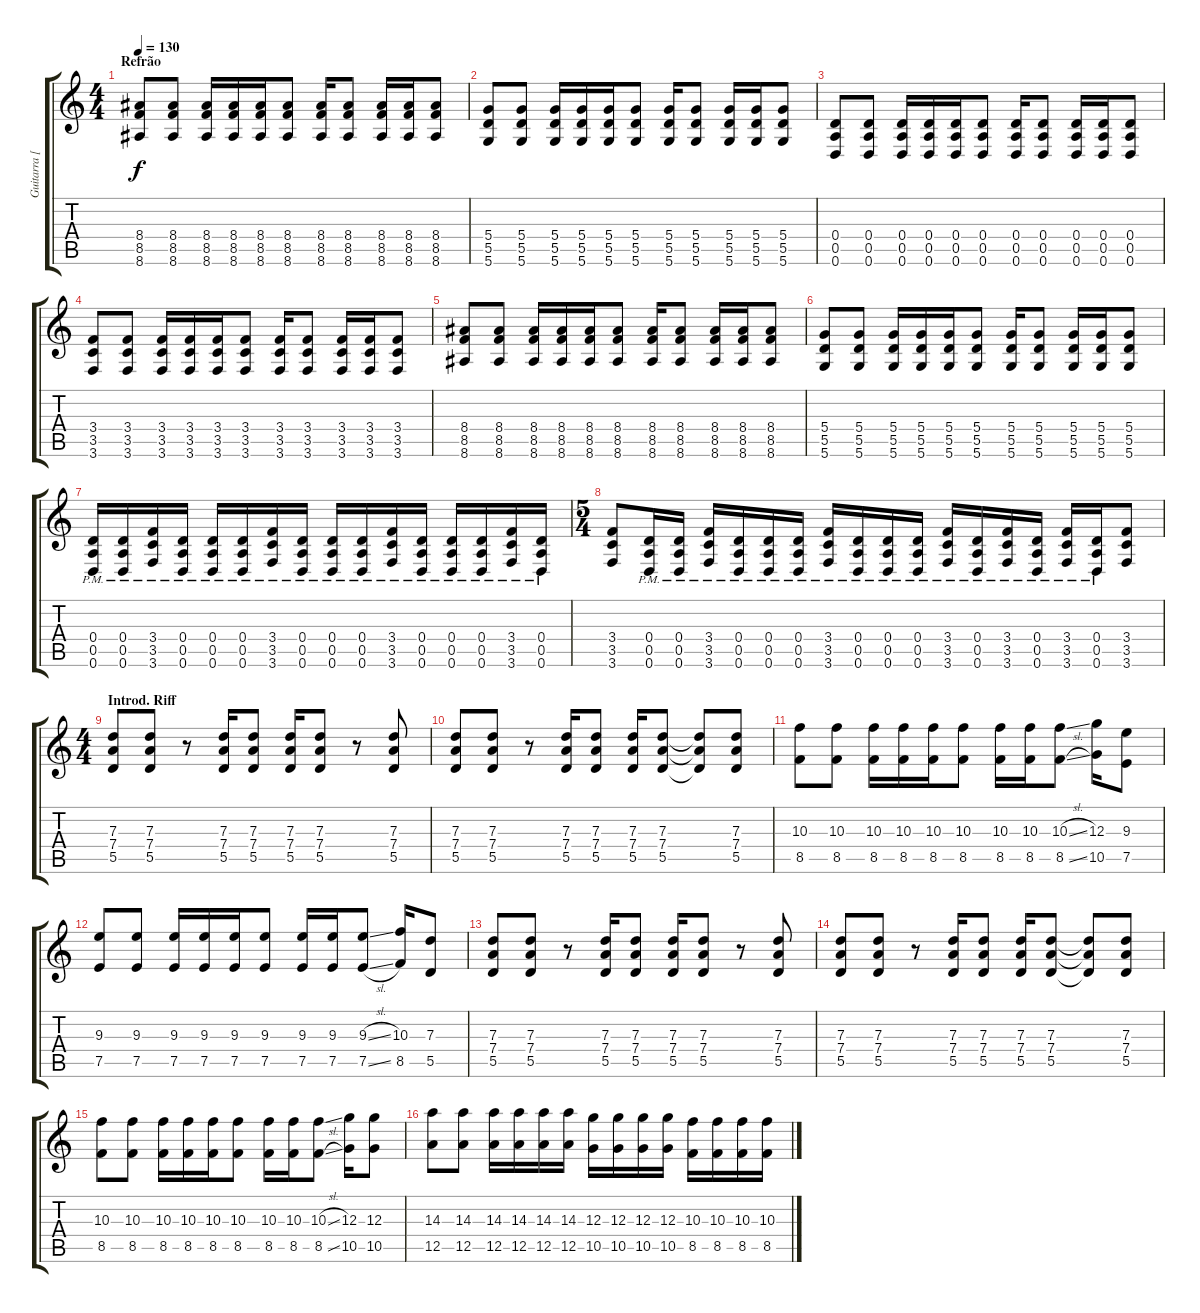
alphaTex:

\track ("Guitarra [Hóspede]" "Guitarra [") {instrument distortionguitar}
\staff {score tabs}
\tuning (E4 B3 G3 D3 A2 D2) {hide}
\ts (4 4)
\section ("" "Refrão")
\tempo 130
\clef g2
\ks c
(8.4 8.5 8.6).8{dy f} (8.4 8.5 8.6).8 (8.4 8.5 8.6).16 (8.4 8.5 8.6).16 (8.4 8.5 8.6).16 (8.4 8.5 8.6).8 (8.4 8.5 8.6).16 (8.4 8.5 8.6).8 (8.4 8.5 8.6).16 (8.4 8.5 8.6).16 (8.4 8.5 8.6).8 |
(5.4 5.5 5.6).8 (5.4 5.5 5.6).8 (5.4 5.5 5.6).16 (5.4 5.5 5.6).16 (5.4 5.5 5.6).16 (5.4 5.5 5.6).8 (5.4 5.5 5.6).16 (5.4 5.5 5.6).8 (5.4 5.5 5.6).16 (5.4 5.5 5.6).16 (5.4 5.5 5.6).8 |
(0.4 0.5 0.6).8 (0.4 0.5 0.6).8 (0.4 0.5 0.6).16 (0.4 0.5 0.6).16 (0.4 0.5 0.6).16 (0.4 0.5 0.6).8 (0.4 0.5 0.6).16 (0.4 0.5 0.6).8 (0.4 0.5 0.6).16 (0.4 0.5 0.6).16 (0.4 0.5 0.6).8 |
(3.4 3.5 3.6).8 (3.4 3.5 3.6).8 (3.4 3.5 3.6).16 (3.4 3.5 3.6).16 (3.4 3.5 3.6).16 (3.4 3.5 3.6).8 (3.4 3.5 3.6).16 (3.4 3.5 3.6).8 (3.4 3.5 3.6).16 (3.4 3.5 3.6).16 (3.4 3.5 3.6).8 |
(8.4 8.5 8.6).8 (8.4 8.5 8.6).8 (8.4 8.5 8.6).16 (8.4 8.5 8.6).16 (8.4 8.5 8.6).16 (8.4 8.5 8.6).8 (8.4 8.5 8.6).16 (8.4 8.5 8.6).8 (8.4 8.5 8.6).16 (8.4 8.5 8.6).16 (8.4 8.5 8.6).8 |
(5.4 5.5 5.6).8 (5.4 5.5 5.6).8 (5.4 5.5 5.6).16 (5.4 5.5 5.6).16 (5.4 5.5 5.6).16 (5.4 5.5 5.6).8 (5.4 5.5 5.6).16 (5.4 5.5 5.6).8 (5.4 5.5 5.6).16 (5.4 5.5 5.6).16 (5.4 5.5 5.6).8 |
(0.4{pm} 0.5{pm} 0.6{pm}).16 (0.4{pm} 0.5{pm} 0.6{pm}).16 (3.4{pm} 3.5{pm} 3.6{pm}).16 (0.4{pm} 0.5{pm} 0.6{pm}).16 (0.4{pm} 0.5{pm} 0.6{pm}).16 (0.4{pm} 0.5{pm} 0.6{pm}).16 (3.4{pm} 3.5{pm} 3.6{pm}).16 (0.4{pm} 0.5{pm} 0.6{pm}).16 (0.4{pm} 0.5{pm} 0.6{pm}).16 (0.4{pm} 0.5{pm} 0.6{pm}).16 (3.4{pm} 3.5{pm} 3.6{pm}).16 (0.4{pm} 0.5{pm} 0.6{pm}).16 (0.4{pm} 0.5{pm} 0.6{pm}).16 (0.4{pm} 0.5{pm} 0.6{pm}).16 (3.4{pm} 3.5{pm} 3.6{pm}).16 (0.4{pm} 0.5{pm} 0.6{pm}).16 |
\ts (5 4)
(3.4 3.5 3.6).8 (0.4{pm} 0.5{pm} 0.6{pm}).16 (0.4{pm} 0.5{pm} 0.6{pm}).16 (3.4{pm} 3.5{pm} 3.6{pm}).16 (0.4{pm} 0.5{pm} 0.6{pm}).16 (0.4{pm} 0.5{pm} 0.6{pm}).16 (0.4{pm} 0.5{pm} 0.6{pm}).16 (3.4{pm} 3.5{pm} 3.6{pm}).16 (0.4{pm} 0.5{pm} 0.6{pm}).16 (0.4{pm} 0.5{pm} 0.6{pm}).16 (0.4{pm} 0.5{pm} 0.6{pm}).16 (3.4{pm} 3.5{pm} 3.6{pm}).16 (0.4{pm} 0.5{pm} 0.6{pm}).16 (3.4{pm} 3.5{pm} 3.6{pm}).16 (0.4{pm} 0.5{pm} 0.6{pm}).16 (3.4{pm} 3.5{pm} 3.6{pm}).16 (0.4{pm} 0.5{pm} 0.6{pm}).16 (3.4 3.5 3.6).8 |
\ts (4 4)
\section ("" "Introd. Riff")
(7.3 7.4 5.5).8 (7.3 7.4 5.5).8 r.8 (7.3 7.4 5.5).16 (7.3 7.4 5.5).8 (7.3 7.4 5.5).16 (7.3 7.4 5.5).8 r.8 (7.3 7.4 5.5).8 |
(7.3 7.4 5.5).8 (7.3 7.4 5.5).8 r.8 (7.3 7.4 5.5).16 (7.3 7.4 5.5).8 (7.3 7.4 5.5).16 (7.3 7.4 5.5).8 (7.3{t} 7.4{t} 5.5{t}).8 (7.3 7.4 5.5).8 |
(10.3 8.5).8 (10.3 8.5).8 (10.3 8.5).16 (10.3 8.5).16 (10.3 8.5).16 (10.3 8.5).8 (10.3 8.5).16 (10.3 8.5).16 (10.3{sl} 8.5{sl}).8 (12.3 10.5).16 (9.3 7.5).8 |
(9.3 7.5).8 (9.3 7.5).8 (9.3 7.5).16 (9.3 7.5).16 (9.3 7.5).16 (9.3 7.5).8 (9.3 7.5).16 (9.3 7.5).16 (9.3{sl} 7.5{sl}).8 (10.3 8.5).16 (7.3 5.5).8 |
(7.3 7.4 5.5).8 (7.3 7.4 5.5).8 r.8 (7.3 7.4 5.5).16 (7.3 7.4 5.5).8 (7.3 7.4 5.5).16 (7.3 7.4 5.5).8 r.8 (7.3 7.4 5.5).8 |
(7.3 7.4 5.5).8 (7.3 7.4 5.5).8 r.8 (7.3 7.4 5.5).16 (7.3 7.4 5.5).8 (7.3 7.4 5.5).16 (7.3 7.4 5.5).8 (7.3{t} 7.4{t} 5.5{t}).8 (7.3 7.4 5.5).8 |
(10.3 8.5).8 (10.3 8.5).8 (10.3 8.5).16 (10.3 8.5).16 (10.3 8.5).16 (10.3 8.5).8 (10.3 8.5).16 (10.3 8.5).16 (10.3{sl} 8.5{sl}).8 (12.3 10.5).16 (12.3 10.5).8 |
(14.3 12.5).8 (14.3 12.5).8 (14.3 12.5).16 (14.3 12.5).16 (14.3 12.5).16 (14.3 12.5).16 (12.3 10.5).16 (12.3 10.5).16 (12.3 10.5).16 (12.3 10.5).16 (10.3 8.5).16 (10.3 8.5).16 (10.3 8.5).16 (10.3 8.5).16
